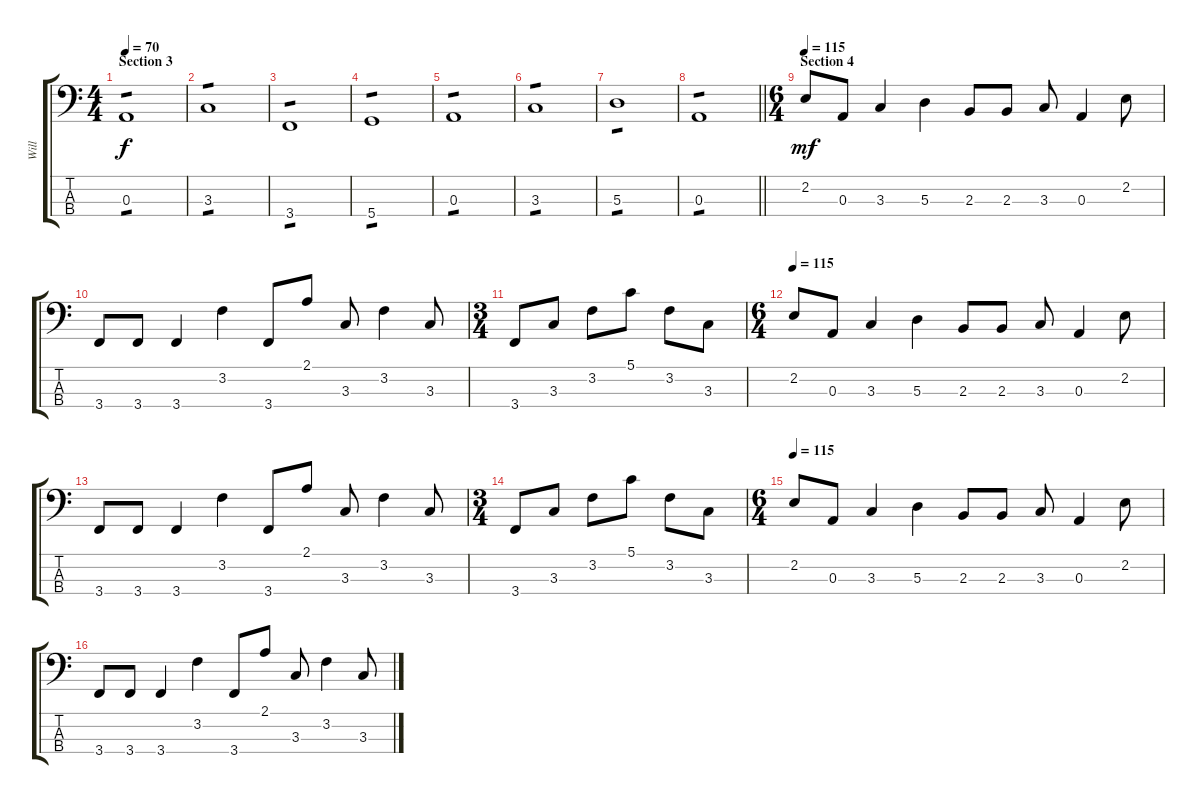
\track ("Will" "Will") {instrument electricbasspick}
\staff {score tabs}
\tuning (G2 D2 A1 D1) {hide}
\ts (4 4)
\section ("" "Section 3")
\tempo 70
\clef f4
\ks c
0.3.1{tp 1 dy f} |
3.3.1{tp 1} |
3.4.1{tp 1} |
5.4.1{tp 1} |
0.3.1{tp 1} |
3.3.1{tp 1} |
5.3.1{tp 1} |
\barLineRight lightlight
0.3.1{tp 1} |
\ts (6 4)
\section ("" "Section 4")
\tempo 115
2.2.8{dy mf} 0.3.8 3.3.4 5.3.4 2.3.8 2.3.8 3.3.8 0.3.4 2.2.8 |
3.4.8 3.4.8 3.4.4 3.2.4 3.4.8 2.1.8 3.3.8 3.2.4 3.3.8 |
\ts (3 4)
3.4.8 3.3.8 3.2.8 5.1.8 3.2.8 3.3.8 |
\ts (6 4)
\tempo 115
2.2.8 0.3.8 3.3.4 5.3.4 2.3.8 2.3.8 3.3.8 0.3.4 2.2.8 |
3.4.8 3.4.8 3.4.4 3.2.4 3.4.8 2.1.8 3.3.8 3.2.4 3.3.8 |
\ts (3 4)
3.4.8 3.3.8 3.2.8 5.1.8 3.2.8 3.3.8 |
\ts (6 4)
\tempo 115
2.2.8 0.3.8 3.3.4 5.3.4 2.3.8 2.3.8 3.3.8 0.3.4 2.2.8 |
3.4.8 3.4.8 3.4.4 3.2.4 3.4.8 2.1.8 3.3.8 3.2.4 3.3.8
